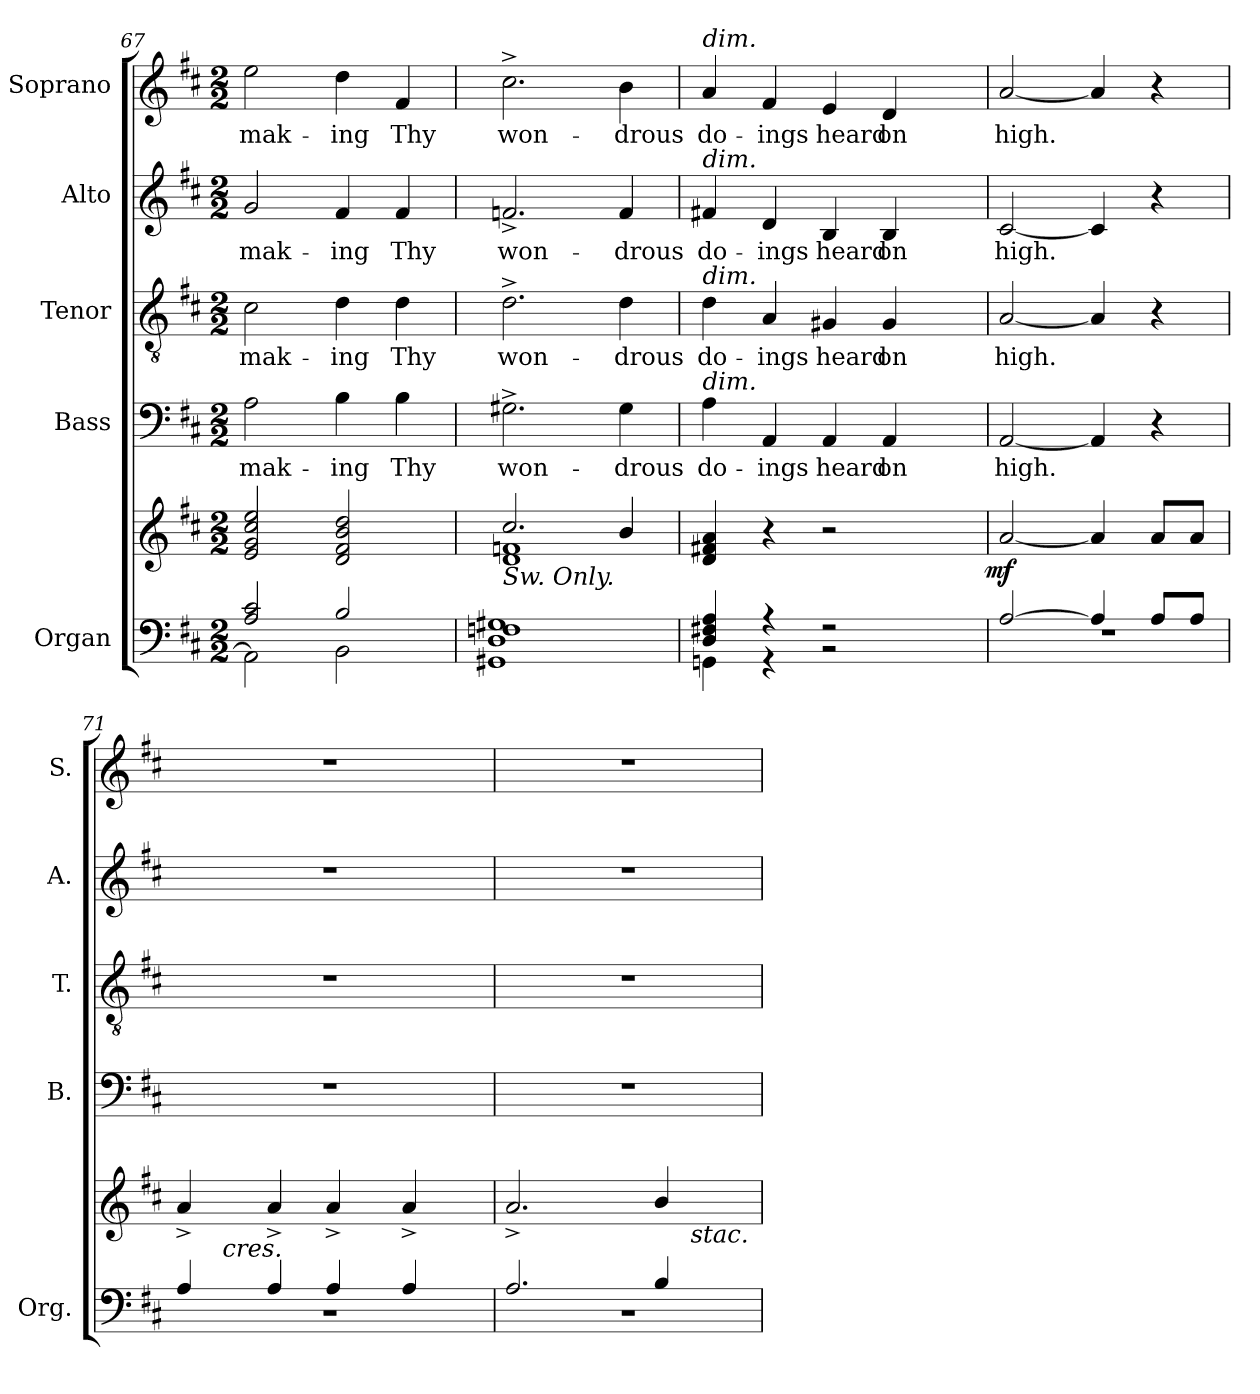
**kern	**kern	**dynam	**kern	**text	**kern	**text	**kern	**text	**kern	**text
*part5	*part5	*part5	*part4	*part4	*part3	*part3	*part2	*part2	*part1	*part1
*staff6	*staff5	*staff5/6	*staff4	*staff4	*staff3	*staff3	*staff2	*staff2	*staff1	*staff1
*I"Organ	*	*	*I"Bass	*	*I"Tenor	*	*I"Alto	*	*I"Soprano	*
*I'Org.	*	*	*I'B.	*	*I'T.	*	*I'A.	*	*I'S.	*
*clefF4	*clefG2	*	*clefF4	*	*clefGv2	*	*clefG2	*	*clefG2	*
*	*	*	*	*	*ITrd7c12	*	*	*	*	*
*k[f#c#]	*k[f#c#]	*	*k[f#c#]	*	*k[f#c#]	*	*k[f#c#]	*	*k[f#c#]	*
*D:	*D:	*	*D:	*	*D:	*	*D:	*	*D:	*
*M2/2	*M2/2	*	*M2/2	*	*M2/2	*	*M2/2	*	*M2/2	*
=67	=67	=67	=67	=67	=67	=67	=67	=67	=67	=67
*^	*	*	*	*	*	*	*	*	*	*
!	!	!	!	!	!LO:LY:b:color=#000000	!	!	!	!	!	!
!	!	!	!	!	!	!	!LO:LY:b:color=#000000	!	!	!	!
!	!	!	!	!	!	!	!	!	!LO:LY:b:color=#000000	!	!
!	!	!	!	!	!	!	!	!	!	!	!LO:LY:b:color=#000000
2Ai/ 2c#i	2AAi\]	2ei/ 2gi 2cc#i 2eei	.	2Ai\	mak-	2C#i\	mak-	2gi/	mak-	2eei\	mak-
!	!	!	!	!	!LO:LY:b:color=#000000	!	!	!	!	!	!
!	!	!	!	!	!	!	!LO:LY:b:color=#000000	!	!	!	!
!	!	!	!	!	!	!	!	!	!LO:LY:b:color=#000000	!	!
!	!	!	!	!	!	!	!	!	!	!	!LO:LY:b:color=#000000
2Bi/	2BBi\	2di/ 2f#i 2bi 2ddi	.	4Bi\	-ing	4Di\	-ing	4f#i/	-ing	4ddi\	-ing
!	!	!	!	!	!LO:LY:b:color=#000000	!	!	!	!	!	!
!	!	!	!	!	!	!	!LO:LY:b:color=#000000	!	!	!	!
!	!	!	!	!	!	!	!	!	!LO:LY:b:color=#000000	!	!
!	!	!	!	!	!	!	!	!	!	!	!LO:LY:b:color=#000000
.	.	.	.	4Bi\	Thy	4Di\	Thy	4f#i/	Thy	4f#i/	Thy
=68	=68	=68	=68	=68	=68	=68	=68	=68	=68	=68	=68
*	*	*^	*	*	*	*	*	*	*	*	*
!	!	!	!	!	!	!LO:LY:b:color=#000000	!	!	!	!	!	!
!	!	!	!	!	!	!	!	!LO:LY:b:color=#000000	!	!	!	!
!	!	!	!	!	!	!	!	!	!	!LO:LY:b:color=#000000	!	!
!	!	!LO:TX:b:i:t=Sw. Only.	!	!	!	!	!	!	!	!	!	!
!	!	!	!	!	!	!	!	!	!	!	!	!LO:LY:b:color=#000000
1Fni	1GG#Xi 1Di 1G#Xi	2.cc#i/	1di 1fni	.	2.G#X^i\	won-	2.D^i\	won-	2.fn^i/	won-	2.cc#^i\	won-
!	!	!	!	!	!	!LO:LY:b:color=#000000	!	!	!	!	!	!
!	!	!	!	!	!	!	!	!LO:LY:b:color=#000000	!	!	!	!
!	!	!	!	!	!	!	!	!	!	!LO:LY:b:color=#000000	!	!
!	!	!	!	!	!	!	!	!	!	!	!	!LO:LY:b:color=#000000
.	.	4bi/	.	.	4G#i\	-drous	4Di\	-drous	4fi/	-drous	4bi\	-drous
!!LO:PB:g=z
=69	=69	=69	=69	=69	=69	=69	=69	=69	=69	=69	=69	=69
*	*^	*	*	*	*	*	*	*	*	*	*	*
!	!	!	!	!	!	!	!LO:LY:b:color=#000000	!	!	!	!	!	!
!	!	!	!	!	!	!	!	!	!LO:LY:b:color=#000000	!	!	!	!
!	!	!	!	!	!	!	!	!	!	!	!LO:LY:b:color=#000000	!	!
!	!	!	!	!	!	!	!	!	!	!	!	!LO:TX:a:i:t=dim.	!
!	!	!	!	!	!	!	!	!	!	!LO:TX:a:i:t=dim.	!	!	!
!	!	!	!	!	!	!	!	!LO:TX:a:i:t=dim.	!	!	!	!	!
!	!	!	!	!	!	!LO:TX:a:i:t=dim.	!	!	!	!	!	!	!
!	!	!	!	!	!	!	!	!	!	!	!	!	!LO:LY:b:color=#000000
4Di/ 4F#Xi 4Ai	4GGni\	4ryy	4di/ 4f#Xi 4ai	2ryy	.	4Ai\	do-	4Di\	do-	4f#Xi/	do-	4ai/	do-
!	!	!	!	!	!	!	!LO:LY:b:color=#000000	!	!	!	!	!	!
!	!	!	!	!	!	!	!	!	!LO:LY:b:color=#000000	!	!	!	!
!	!	!	!	!	!	!	!	!	!	!	!LO:LY:b:color=#000000	!	!
!	!	!	!	!	!	!	!	!	!	!	!	!	!LO:LY:b:color=#000000
4r	4ryy	4r	4r	.	.	4AAi/	-ings	4AAi/	-ings	4di/	-ings	4f#i/	-ings
!	!	!	!	!	!	!	!LO:LY:b:color=#000000	!	!	!	!	!	!
!	!	!	!	!	!	!	!	!	!LO:LY:b:color=#000000	!	!	!	!
!	!	!	!	!	!	!	!	!	!	!	!LO:LY:b:color=#000000	!	!
!	!	!	!	!	!	!	!	!	!	!	!	!	!LO:LY:b:color=#000000
2r	2ryy	2r	2r	4ryy	.	4AAi/	heard	4GG#Xi/	heard	4Bi/	heard	4ei/	heard
!	!	!	!	!	!	!	!LO:LY:b:color=#000000	!	!	!	!	!	!
!	!	!	!	!	!	!	!	!	!LO:LY:b:color=#000000	!	!	!	!
!	!	!	!	!	!	!	!	!	!	!	!LO:LY:b:color=#000000	!	!
!	!	!	!	!	!	!	!	!	!	!	!	!	!LO:LY:b:color=#000000
.	.	.	.	8ryy	.	4AAi/	on	4GG#i/	on	4Bi/	on	4di/	on
.	.	.	.	16ryy	.	.	.	.	.	.	.	.	.
.	.	.	.	32ryy	.	.	.	.	.	.	.	.	.
.	.	.	.	64ryy	.	.	.	.	.	.	.	.	.
.	.	.	.	128...ryy	.	.	.	.	.	.	.	.	.
.	.	.	.	1024ryy	mf	.	.	.	.	.	.	.	.
*	*v	*v	*	*	*	*	*	*	*	*	*	*	*
*	*	*v	*v	*	*	*	*	*	*	*	*	*
=70	=70	=70	=70	=70	=70	=70	=70	=70	=70	=70	=70
*	*^	*^	*	*	*	*	*	*	*	*	*
!	!	!	!	!	!	!	!LO:LY:b:color=#000000	!	!	!	!	!	!
*	*v	*v	*	*	*	*	*	*	*	*	*	*	*
*	*	*v	*v	*	*	*	*	*	*	*	*	*
*	*^	*^	*	*	*	*	*	*	*	*	*
!	!	!	!	!	!	!	!	!	!LO:LY:b:color=#000000	!	!	!	!
*	*v	*v	*	*	*	*	*	*	*	*	*	*	*
*	*	*v	*v	*	*	*	*	*	*	*	*	*
*	*^	*^	*	*	*	*	*	*	*	*	*
!	!	!	!	!	!	!	!	!	!	!	!LO:LY:b:color=#000000	!	!
*	*v	*v	*	*	*	*	*	*	*	*	*	*	*
*	*	*v	*v	*	*	*	*	*	*	*	*	*
*	*^	*^	*	*	*	*	*	*	*	*	*
!	!	!	!LO:TX:a:i:t=Trumpet.	!	!	!	!	!	!	!	!	!	!
!	!	!	!	!	!	!	!	!	!	!	!	!	!LO:LY:b:color=#000000
*	*v	*v	*	*	*	*	*	*	*	*	*	*	*
*	*	*v	*v	*	*	*	*	*	*	*	*	*
[2Ai/	1r	[2ai/	.	[2AAi/	high.	[2AAi/	high.	[2c#i/	high.	[2ai/	high.
4Ai/]	.	4ai/]	.	4AAi/]	.	4AAi/]	.	4c#i/]	.	4ai/]	.
8Ai/L	.	8ai/L	.	4r	.	4r	.	4r	.	4r	.
8Ai/J	.	8ai/J	.	.	.	.	.	.	.	.	.
=71	=71	=71	=71	=71	=71	=71	=71	=71	=71	=71	=71
*	*	*^	*	*	*	*	*	*	*	*	*
4Ai/	1r	4a^i/	16ryy	.	1r	.	1r	.	1r	.	1r	.
.	.	.	64ryy	.	.	.	.	.	.	.	.	.
.	.	.	128ryy	.	.	.	.	.	.	.	.	.
.	.	.	1024ryy	.	.	.	.	.	.	.	.	.
!	!	!	!LO:TX:b:i:t=cres.	!	!	!	!	!	!	!	!	!
.	.	.	2ryy	.	.	.	.	.	.	.	.	.
4Ai/	.	4a^i/	.	.	.	.	.	.	.	.	.	.
4Ai/	.	4a^i/	.	.	.	.	.	.	.	.	.	.
.	.	.	4ryy	.	.	.	.	.	.	.	.	.
4Ai/	.	4a^i/	.	.	.	.	.	.	.	.	.	.
.	.	.	8ryy	.	.	.	.	.	.	.	.	.
.	.	.	32ryy	.	.	.	.	.	.	.	.	.
.	.	.	256..ryy	.	.	.	.	.	.	.	.	.
=72	=72	=72	=72	=72	=72	=72	=72	=72	=72	=72	=72	=72
2.Ai/	1r	2.a^i/	2ryy	.	1r	.	1r	.	1r	.	1r	.
.	.	.	4ryy	.	.	.	.	.	.	.	.	.
4Bi/	.	4bi/	16ryy	.	.	.	.	.	.	.	.	.
.	.	.	128ryy	.	.	.	.	.	.	.	.	.
.	.	.	512.ryy	.	.	.	.	.	.	.	.	.
!	!	!	!LO:TX:b:i:t=stac.	!	!	!	!	!	!	!	!	!
.	.	.	8ryy	.	.	.	.	.	.	.	.	.
.	.	.	32ryy	.	.	.	.	.	.	.	.	.
.	.	.	64ryy	.	.	.	.	.	.	.	.	.
.	.	.	256ryy	.	.	.	.	.	.	.	.	.
.	.	.	1024ryy	.	.	.	.	.	.	.	.	.
*v	*v	*	*	*	*	*	*	*	*	*	*	*
*	*v	*v	*	*	*	*	*	*	*	*	*
=	=	=	=	=	=	=	=	=	=	=
*-	*-	*-	*-	*-	*-	*-	*-	*-	*-	*-
